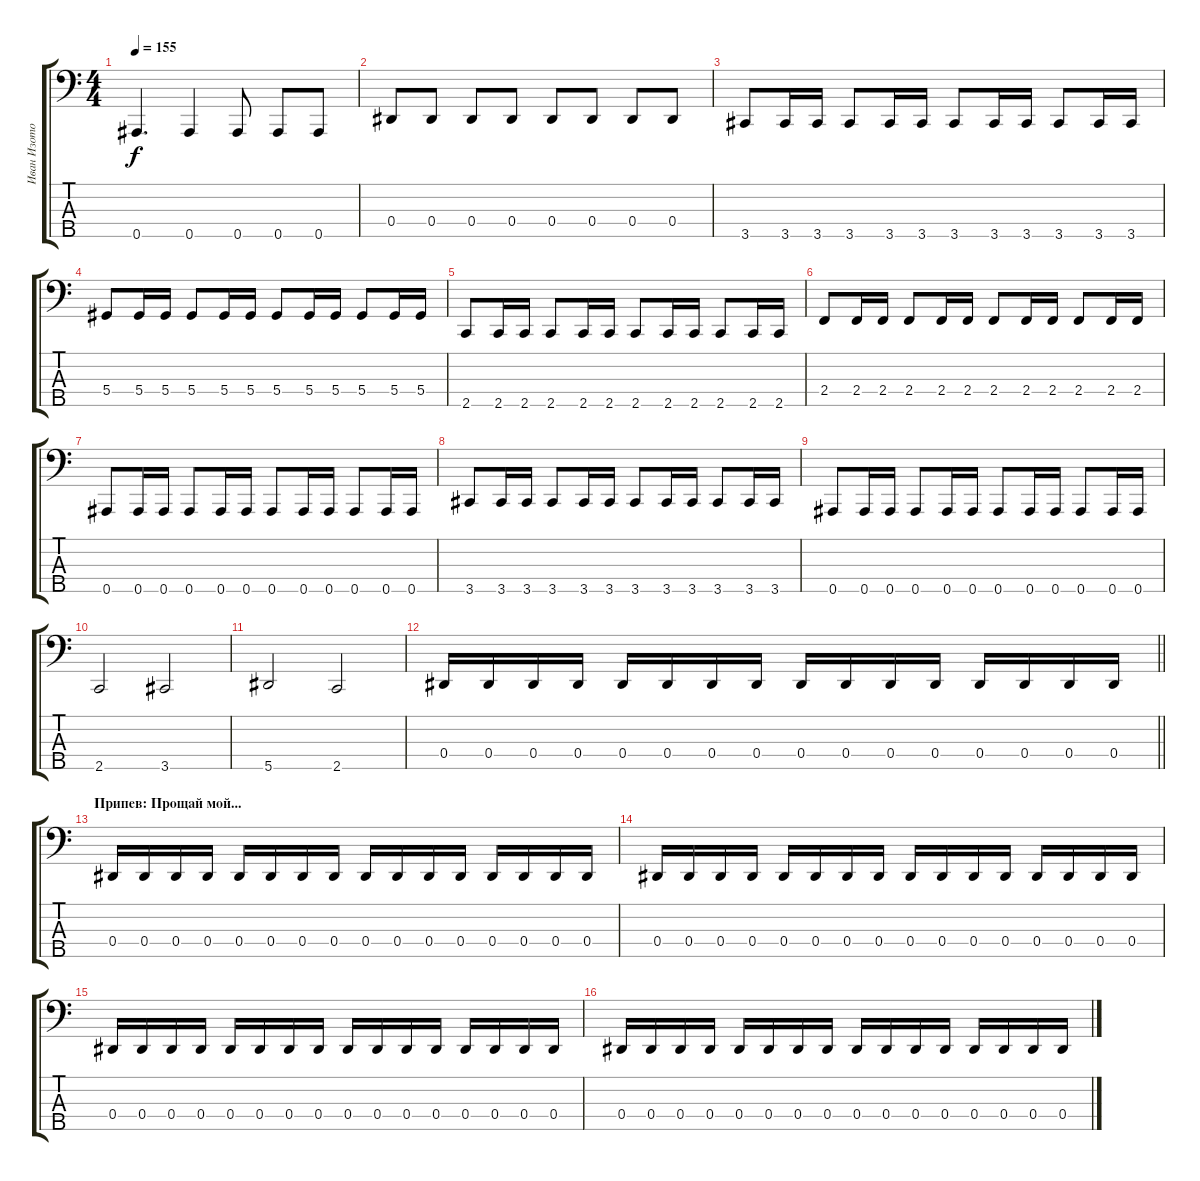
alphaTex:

\track ("Иван Изотов" "Иван Изото") {instrument electricbasspick}
\staff {score tabs}
\tuning (Gb2 Db2 Ab1 Eb1 Bb0) {hide}
\ts (4 4)
\tempo 155
\clef f4
\ks c
0.5.4{d dy f} 0.5.4 0.5.8 0.5.8 0.5.8 |
0.4.8 0.4.8 0.4.8 0.4.8 0.4.8 0.4.8 0.4.8 0.4.8 |
3.5.8 3.5.16 3.5.16 3.5.8 3.5.16 3.5.16 3.5.8 3.5.16 3.5.16 3.5.8 3.5.16 3.5.16 |
5.4.8 5.4.16 5.4.16 5.4.8 5.4.16 5.4.16 5.4.8 5.4.16 5.4.16 5.4.8 5.4.16 5.4.16 |
2.5.8 2.5.16 2.5.16 2.5.8 2.5.16 2.5.16 2.5.8 2.5.16 2.5.16 2.5.8 2.5.16 2.5.16 |
2.4.8 2.4.16 2.4.16 2.4.8 2.4.16 2.4.16 2.4.8 2.4.16 2.4.16 2.4.8 2.4.16 2.4.16 |
0.5.8 0.5.16 0.5.16 0.5.8 0.5.16 0.5.16 0.5.8 0.5.16 0.5.16 0.5.8 0.5.16 0.5.16 |
3.5.8 3.5.16 3.5.16 3.5.8 3.5.16 3.5.16 3.5.8 3.5.16 3.5.16 3.5.8 3.5.16 3.5.16 |
0.5.8 0.5.16 0.5.16 0.5.8 0.5.16 0.5.16 0.5.8 0.5.16 0.5.16 0.5.8 0.5.16 0.5.16 |
2.5.2 3.5.2 |
5.5.2 2.5.2 |
\barLineRight lightlight
0.4.16 0.4.16 0.4.16 0.4.16 0.4.16 0.4.16 0.4.16 0.4.16 0.4.16 0.4.16 0.4.16 0.4.16 0.4.16 0.4.16 0.4.16 0.4.16 |
\section ("" "Припев: Прощай мой...")
0.4.16 0.4.16 0.4.16 0.4.16 0.4.16 0.4.16 0.4.16 0.4.16 0.4.16 0.4.16 0.4.16 0.4.16 0.4.16 0.4.16 0.4.16 0.4.16 |
0.4.16 0.4.16 0.4.16 0.4.16 0.4.16 0.4.16 0.4.16 0.4.16 0.4.16 0.4.16 0.4.16 0.4.16 0.4.16 0.4.16 0.4.16 0.4.16 |
0.4.16 0.4.16 0.4.16 0.4.16 0.4.16 0.4.16 0.4.16 0.4.16 0.4.16 0.4.16 0.4.16 0.4.16 0.4.16 0.4.16 0.4.16 0.4.16 |
0.4.16 0.4.16 0.4.16 0.4.16 0.4.16 0.4.16 0.4.16 0.4.16 0.4.16 0.4.16 0.4.16 0.4.16 0.4.16 0.4.16 0.4.16 0.4.16
